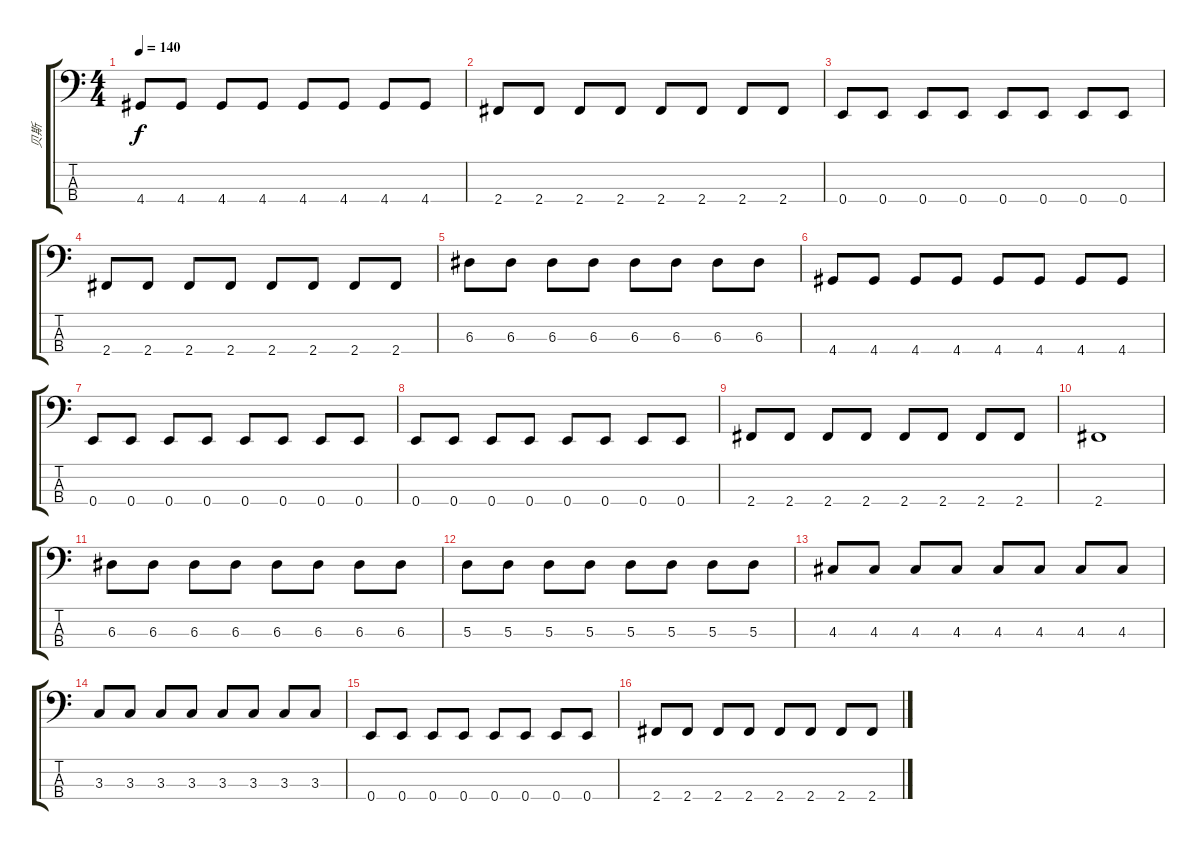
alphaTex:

\track ("贝斯" "贝斯") {instrument electricbassfinger}
\staff {score tabs}
\tuning (G2 D2 A1 E1) {hide}
\ts (4 4)
\tempo 140
\clef f4
\ks c
4.4.8{dy f} 4.4.8 4.4.8 4.4.8 4.4.8 4.4.8 4.4.8 4.4.8 |
2.4.8 2.4.8 2.4.8 2.4.8 2.4.8 2.4.8 2.4.8 2.4.8 |
0.4.8 0.4.8 0.4.8 0.4.8 0.4.8 0.4.8 0.4.8 0.4.8 |
2.4.8 2.4.8 2.4.8 2.4.8 2.4.8 2.4.8 2.4.8 2.4.8 |
6.3.8 6.3.8 6.3.8 6.3.8 6.3.8 6.3.8 6.3.8 6.3.8 |
4.4.8 4.4.8 4.4.8 4.4.8 4.4.8 4.4.8 4.4.8 4.4.8 |
0.4.8 0.4.8 0.4.8 0.4.8 0.4.8 0.4.8 0.4.8 0.4.8 |
0.4.8 0.4.8 0.4.8 0.4.8 0.4.8 0.4.8 0.4.8 0.4.8 |
2.4.8 2.4.8 2.4.8 2.4.8 2.4.8 2.4.8 2.4.8 2.4.8 |
2.4.1 |
6.3.8 6.3.8 6.3.8 6.3.8 6.3.8 6.3.8 6.3.8 6.3.8 |
5.3.8 5.3.8 5.3.8 5.3.8 5.3.8 5.3.8 5.3.8 5.3.8 |
4.3.8 4.3.8 4.3.8 4.3.8 4.3.8 4.3.8 4.3.8 4.3.8 |
3.3.8 3.3.8 3.3.8 3.3.8 3.3.8 3.3.8 3.3.8 3.3.8 |
0.4.8 0.4.8 0.4.8 0.4.8 0.4.8 0.4.8 0.4.8 0.4.8 |
2.4.8 2.4.8 2.4.8 2.4.8 2.4.8 2.4.8 2.4.8 2.4.8
